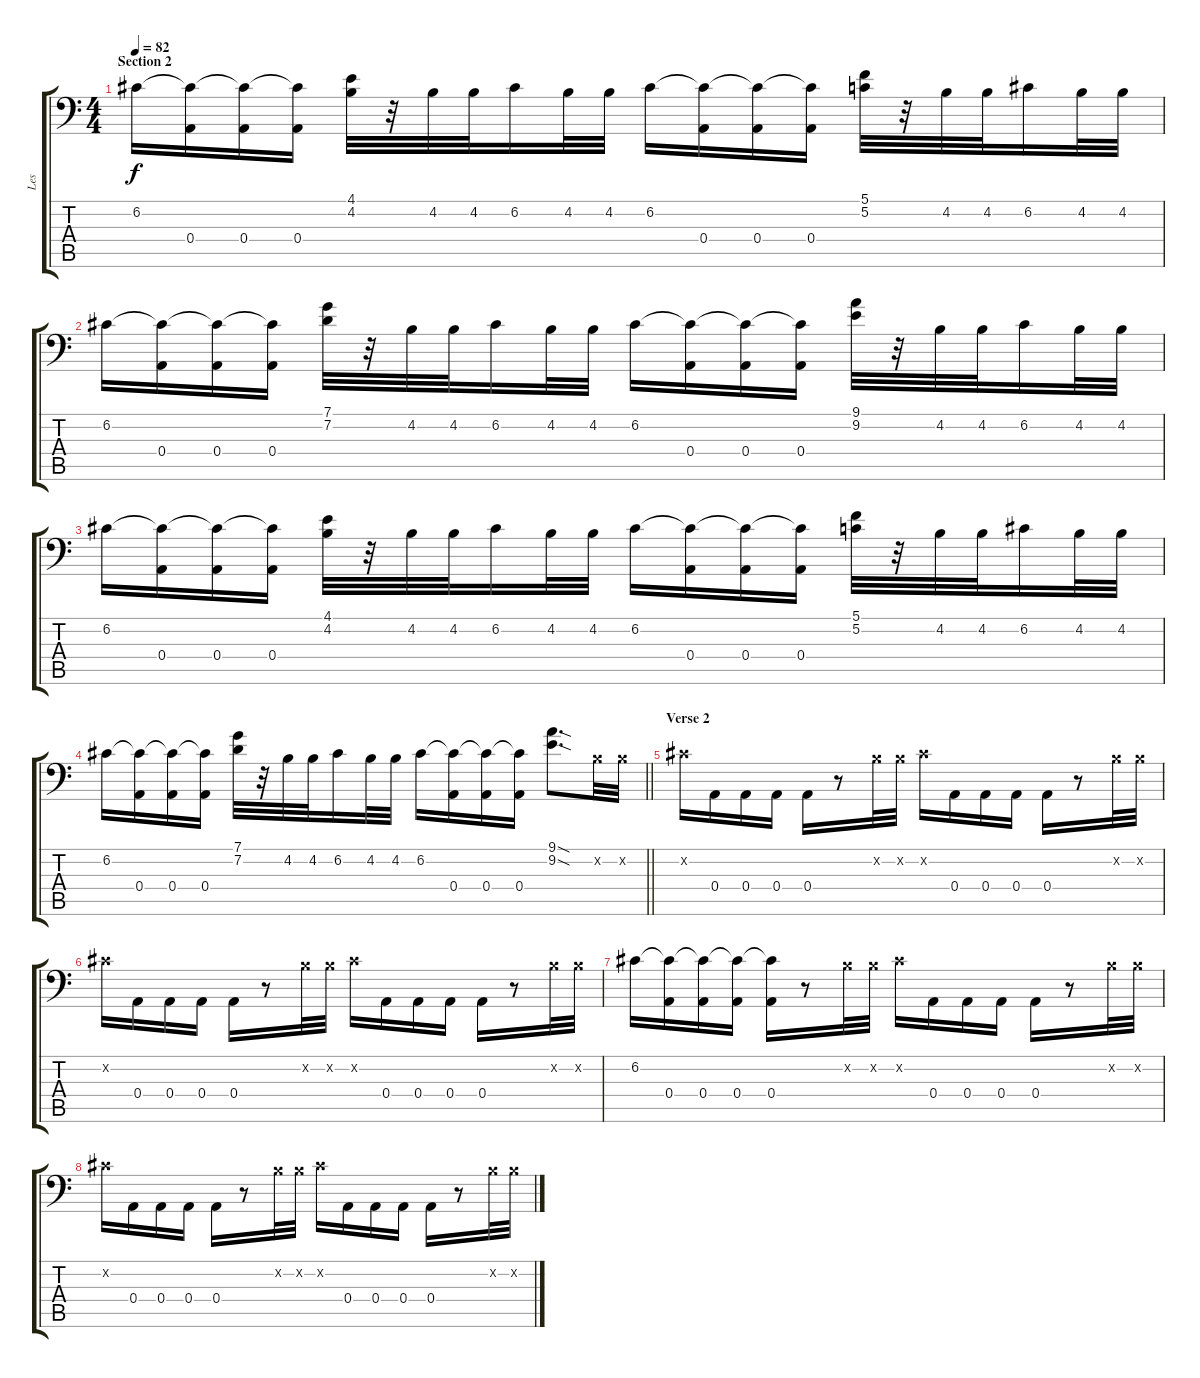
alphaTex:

\track ("Les " "Les ") {instrument fretlessbass}
\staff {score tabs}
\tuning (C3 G2 D2 A1 E1 B0) {hide}
\ts (4 4)
\section ("" "Section 2")
\tempo 82
\clef f4
\ks c
6.2.16{dy f} (6.2{t} 0.4).16 (6.2{t} 0.4).16 (6.2{t} 0.4).16 (4.1 4.2).32 r.32 4.2.32 4.2.32 6.2.16 4.2.32 4.2.32 6.2.16 (6.2{t} 0.4).16 (6.2{t} 0.4).16 (6.2{t} 0.4).16 (5.1 5.2).32 r.32 4.2.32 4.2.32 6.2.16 4.2.32 4.2.32 |
6.2.16 (6.2{t} 0.4).16 (6.2{t} 0.4).16 (6.2{t} 0.4).16 (7.1 7.2).32 r.32 4.2.32 4.2.32 6.2.16 4.2.32 4.2.32 6.2.16 (6.2{t} 0.4).16 (6.2{t} 0.4).16 (6.2{t} 0.4).16 (9.1 9.2).32 r.32 4.2.32 4.2.32 6.2.16 4.2.32 4.2.32 |
6.2.16 (6.2{t} 0.4).16 (6.2{t} 0.4).16 (6.2{t} 0.4).16 (4.1 4.2).32 r.32 4.2.32 4.2.32 6.2.16 4.2.32 4.2.32 6.2.16 (6.2{t} 0.4).16 (6.2{t} 0.4).16 (6.2{t} 0.4).16 (5.1 5.2).32 r.32 4.2.32 4.2.32 6.2.16 4.2.32 4.2.32 |
\barLineRight lightlight
6.2.16 (6.2{t} 0.4).16 (6.2{t} 0.4).16 (6.2{t} 0.4).16 (7.1 7.2).32 r.32 4.2.32 4.2.32 6.2.16 4.2.32 4.2.32 6.2.16 (6.2{t} 0.4).16 (6.2{t} 0.4).16 (6.2{t} 0.4).16 (9.1{sod} 9.2{sod}).8{d} 4.2{x}.32 4.2{x}.32 |
\section ("" "Verse 2")
6.2{x}.16 0.4.16 0.4.16 0.4.16 0.4.16 r.8 4.2{x}.32 4.2{x}.32 6.2{x}.16 0.4.16 0.4.16 0.4.16 0.4.16 r.8 4.2{x}.32 4.2{x}.32 |
6.2{x}.16 0.4.16 0.4.16 0.4.16 0.4.16 r.8 4.2{x}.32 4.2{x}.32 6.2{x}.16 0.4.16 0.4.16 0.4.16 0.4.16 r.8 4.2{x}.32 4.2{x}.32 |
6.2.16 (6.2{t} 0.4).16 (6.2{t} 0.4).16 (6.2{t} 0.4).16 (6.2{t} 0.4).16 r.8 4.2{x}.32 4.2{x}.32 6.2{x}.16 0.4.16 0.4.16 0.4.16 0.4.16 r.8 4.2{x}.32 4.2{x}.32 |
6.2{x}.16 0.4.16 0.4.16 0.4.16 0.4.16 r.8 4.2{x}.32 4.2{x}.32 6.2{x}.16 0.4.16 0.4.16 0.4.16 0.4.16 r.8 4.2{x}.32 4.2{x}.32
